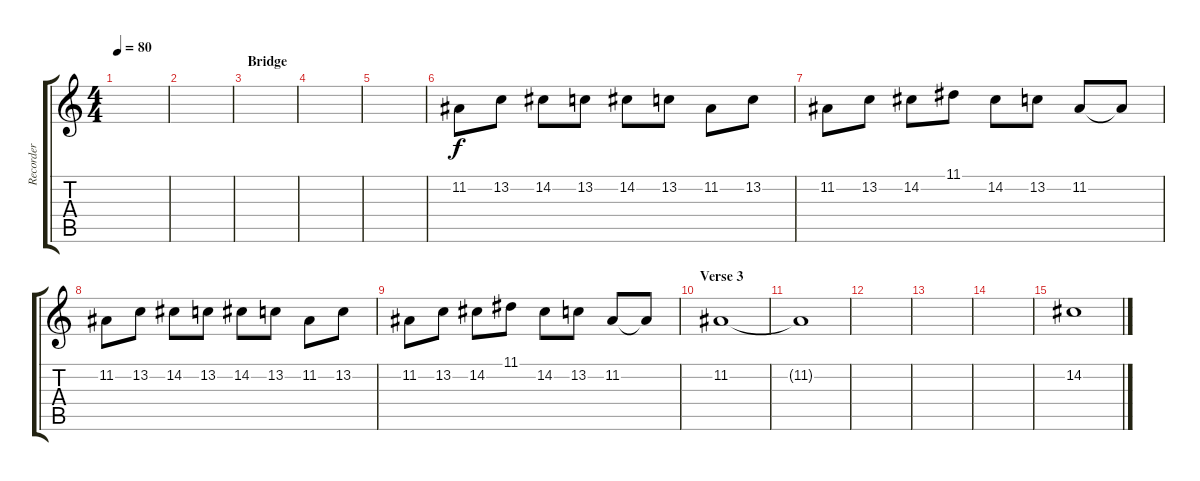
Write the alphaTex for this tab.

\track ("Recorder" "Recorder") {instrument recorder}
\staff {score tabs}
\tuning (E4 B3 G3 D3 A2 E2) {hide}
\ts (4 4)
\tempo 80
\clef g2
\ks c
|
|
\section ("" "Bridge")
|
|
|
11.2.8 13.2.8 14.2.8 13.2.8 14.2.8 13.2.8 11.2.8 13.2.8 |
11.2.8 13.2.8 14.2.8 11.1.8 14.2.8 13.2.8 11.2.8 11.2{t}.8 |
11.2.8 13.2.8 14.2.8 13.2.8 14.2.8 13.2.8 11.2.8 13.2.8 |
11.2.8 13.2.8 14.2.8 11.1.8 14.2.8 13.2.8 11.2.8 11.2{t}.8 |
\section ("" "Verse 3")
11.2.1{volume 0} |
11.2{t}.1 |
|
|
|
14.2.1
